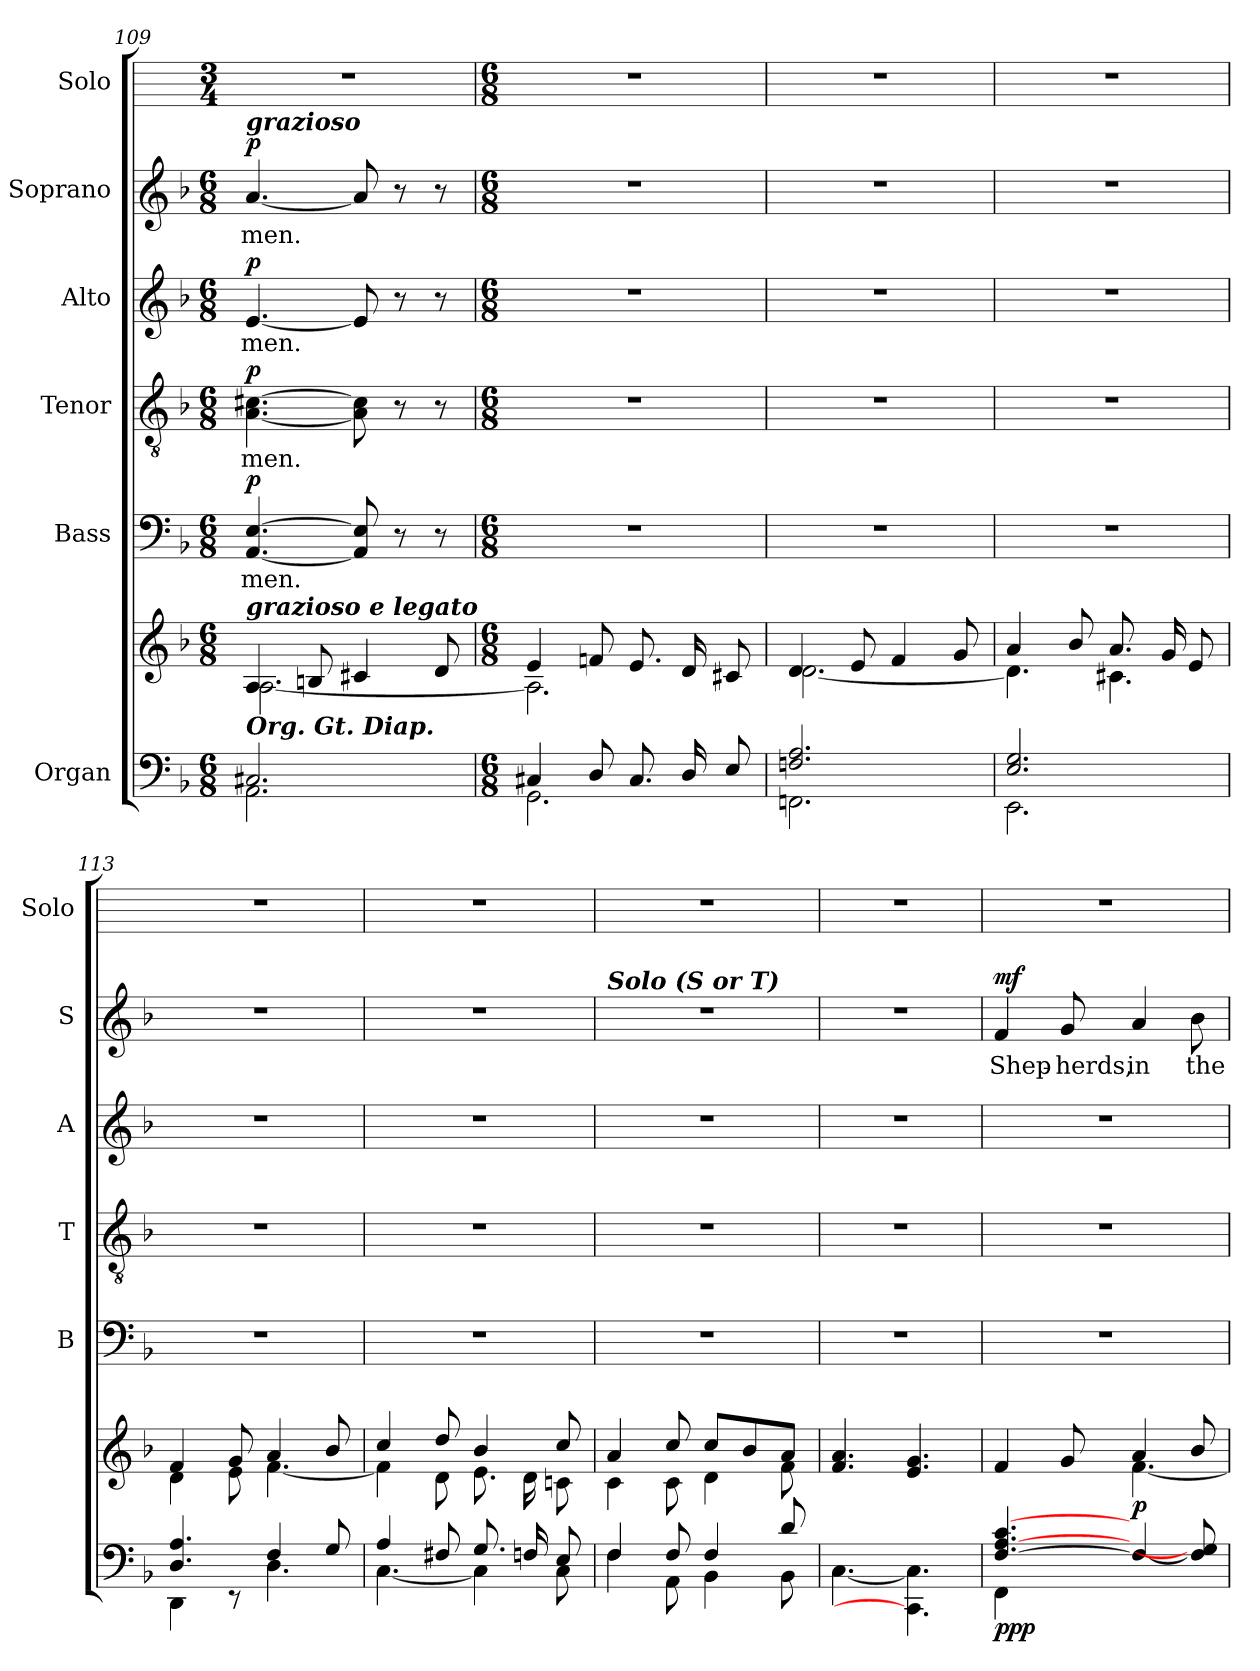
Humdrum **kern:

**kern	**kern	**dynam	**kern	**text	**dynam	**kern	**text	**dynam	**kern	**text	**dynam	**kern	**text	**dynam	**kern
*part6	*part6	*part6	*part5	*part5	*part5	*part4	*part4	*part4	*part3	*part3	*part3	*part2	*part2	*part2	*part1
*staff7	*staff6	*staff6/7	*staff5	*staff5	*staff5	*staff4	*staff4	*staff4	*staff3	*staff3	*staff3	*staff2	*staff2	*staff2	*staff1
*I"Organ	*	*	*I"Bass	*	*	*I"Tenor	*	*	*I"Alto	*	*	*I"Soprano	*	*	*I"Solo
*	*	*	*I'B	*	*	*I'T	*	*	*I'A	*	*	*I'S	*	*	*I'Solo
*clefF4	*clefG2	*	*clefF4	*	*	*clefGv2	*	*	*clefG2	*	*	*clefG2	*	*	*
*k[b-]	*k[b-]	*	*k[b-]	*	*	*k[b-]	*	*	*k[b-]	*	*	*k[b-]	*	*	*
*F:	*F:	*	*F:	*	*	*F:	*	*	*F:	*	*	*F:	*	*	*
*M6/8	*M6/8	*	*M6/8	*	*	*M6/8	*	*	*M6/8	*	*	*M6/8	*	*	*M3/4
=109	=109	=109	=109	=109	=109	=109	=109	=109	=109	=109	=109	=109	=109	=109	=109
*^	*^	*	*	*	*	*	*	*	*	*	*	*	*	*	*
!	!	!	!	!	!	!	!	!	!	!	!	!	!	!LO:TX:a:Bi:t=grazioso	!	!	!
!	!	!LO:TX:a:Bi:t=grazioso e legato	!	!	!	!	!	!	!	!	!	!	!	!	!	!	!
!LO:TX:a:Bi:t=Org. Gt. Diap.	!	!	!	!	!	!	!	!	!	!	!	!	!	!	!	!	!
!	!	!	!	!LO:DY:b=2	!	!LO:LY:b	!	!	!LO:LY:b	!	!	!LO:LY:b	!	!	!LO:LY:b	!	!
!	!	!	!	!LO:DY:n=1:b=2	!	!	!	!	!	!	!	!	!	!	!	!	!
!	!	!	!	!LO:DY:n=2:b	!	!	!LO:DY:b	!	!	!LO:DY:b	!	!	!LO:DY:b	!	!	!LO:DY:b	!
2.C#X/	2.AA\	4A	[2.A\	mf mf mf	[4.AA [4.E	men.	p	[4.A [4.c#X	men.	p	[4.e	men.	p	[4.a	men.	p	2.r
.	.	8Bn	.	.	.	.	.	.	.	.	.	.	.	.	.	.	.
.	.	4c#X	.	.	8AA] 8E]	.	.	8A] 8c#]	.	.	8e]	.	.	8a]	.	.	.
.	.	.	.	.	8r	.	.	8r	.	.	8r	.	.	8r	.	.	.
.	.	8d	.	.	8r	.	.	8r	.	.	8r	.	.	8r	.	.	.
!!LO:LB:g=z
=110	=110	=110	=110	=110	=110	=110	=110	=110	=110	=110	=110	=110	=110	=110	=110	=110	=110
*M6/8	*	*M6/8	*	*	*M6/8	*	*	*M6/8	*	*	*M6/8	*	*	*M6/8	*	*	*M6/8
!	!	!	!	!	!	!	!	!	!	!	!	!	!	!LO:N:vis=1	!	!	!
4C#X/	2.GG\	4e/	2.A\]	.	2.r	.	.	2.r	.	.	2.r	.	.	2.r	.	.	2.r
8D/	.	8fn/	.	.	.	.	.	.	.	.	.	.	.	.	.	.	.
8.C#/L	.	8.e/L	.	.	.	.	.	.	.	.	.	.	.	.	.	.	.
16D/L	.	16d/L	.	.	.	.	.	.	.	.	.	.	.	.	.	.	.
8E/J	.	8c#X/J	.	.	.	.	.	.	.	.	.	.	.	.	.	.	.
=111	=111	=111	=111	=111	=111	=111	=111	=111	=111	=111	=111	=111	=111	=111	=111	=111	=111
!	!	!	!	!	!	!	!	!	!	!	!	!	!	!LO:N:vis=1	!	!	!
2.Fn/ 2.A/	2.FFn\	4d/	[2.d\	.	2.r	.	.	2.r	.	.	2.r	.	.	2.r	.	.	2.r
.	.	8e/	.	.	.	.	.	.	.	.	.	.	.	.	.	.	.
.	.	4f/	.	.	.	.	.	.	.	.	.	.	.	.	.	.	.
.	.	8g/	.	.	.	.	.	.	.	.	.	.	.	.	.	.	.
=112	=112	=112	=112	=112	=112	=112	=112	=112	=112	=112	=112	=112	=112	=112	=112	=112	=112
!	!	!	!	!	!	!	!	!	!	!	!	!	!	!LO:N:vis=1	!	!	!
2.E/ 2.G/	2.EE\	4a/	4.d\]	.	2.r	.	.	2.r	.	.	2.r	.	.	2.r	.	.	2.r
.	.	8b-/	.	.	.	.	.	.	.	.	.	.	.	.	.	.	.
.	.	8.a/L	4.c#X\	.	.	.	.	.	.	.	.	.	.	.	.	.	.
.	.	16g/L	.	.	.	.	.	.	.	.	.	.	.	.	.	.	.
.	.	8e/J	.	.	.	.	.	.	.	.	.	.	.	.	.	.	.
=113	=113	=113	=113	=113	=113	=113	=113	=113	=113	=113	=113	=113	=113	=113	=113	=113	=113
!	!	!	!	!	!	!	!	!	!	!	!	!	!	!LO:N:vis=1	!	!	!
4.D/ 4.A/	4DD\	4f/	4d\	.	2.r	.	.	2.r	.	.	2.r	.	.	2.r	.	.	2.r
.	8r	8g/	8e\	.	.	.	.	.	.	.	.	.	.	.	.	.	.
4F/	4.D\	4a/	[4.f\	.	.	.	.	.	.	.	.	.	.	.	.	.	.
8G/	.	8b-/	.	.	.	.	.	.	.	.	.	.	.	.	.	.	.
=114	=114	=114	=114	=114	=114	=114	=114	=114	=114	=114	=114	=114	=114	=114	=114	=114	=114
!	!	!	!	!	!	!	!	!	!	!	!	!	!	!LO:N:vis=1	!	!	!
4A/	[4.C\	4cc/	4f\]	.	2.r	.	.	2.r	.	.	2.r	.	.	2.r	.	.	2.r
8F#X/	.	8dd/	8d\	.	.	.	.	.	.	.	.	.	.	.	.	.	.
8.G/L	4C\]	4b-/	8.e\L	.	.	.	.	.	.	.	.	.	.	.	.	.	.
16Fn/L	.	.	16d\L	.	.	.	.	.	.	.	.	.	.	.	.	.	.
8E/J	8C\	8cc/	8cn\J	.	.	.	.	.	.	.	.	.	.	.	.	.	.
=115	=115	=115	=115	=115	=115	=115	=115	=115	=115	=115	=115	=115	=115	=115	=115	=115	=115
!	!	!	!	!	!	!	!	!	!	!	!	!	!	!LO:TX:a:Bi:t=Solo (S or T)	!	!	!
!	!	!	!	!	!	!	!	!	!	!	!	!	!	!LO:N:vis=1	!	!	!
4F/	4F\	4a/	4c\	.	2.r	.	.	2.r	.	.	2.r	.	.	2.r	.	.	2.r
8F/	8AA\	8cc/	8c\	.	.	.	.	.	.	.	.	.	.	.	.	.	.
4F/	4BB-\	8cc/L	4d\	.	.	.	.	.	.	.	.	.	.	.	.	.	.
.	.	8b-/	.	.	.	.	.	.	.	.	.	.	.	.	.	.	.
8d/	8BB-\	8a/J	8f\	.	.	.	.	.	.	.	.	.	.	.	.	.	.
=116	=116	=116	=116	=116	=116	=116	=116	=116	=116	=116	=116	=116	=116	=116	=116	=116	=116
!	!	!	!	!LO:HP:b	!	!	!	!	!	!	!	!	!	!LO:N:vis=1	!	!	!
2.ryy	[4.C\	4.f/ 4.a/	2.ryy	>	2.r	.	.	2.r	.	.	2.r	.	.	2.r	.	.	2.r
.	4.CC\] 4.C\]	4.e/ 4.g/	.	.	.	.	.	.	.	.	.	.	.	.	.	.	.
*v	*v	*	*	*	*	*	*	*	*	*	*	*	*	*	*	*	*
*	*v	*v	*	*	*	*	*	*	*	*	*	*	*	*	*	*
.	.	]	.	.	.	.	.	.	.	.	.	.	.	.	.
=117	=117	=117	=117	=117	=117	=117	=117	=117	=117	=117	=117	=117	=117	=117	=117
*^	*^	*	*	*	*	*	*	*	*	*	*	*	*	*	*
!	!	!	!	!LO:DY:b=2	!	!	!	!	!	!	!	!	!	!	!LO:LY:b	!	!
!	!	!	!	!LO:DY:n=1:b=2	!	!	!	!	!	!	!	!	!	!	!	!	!
!	!	!	!	!LO:DY:n=2:b	!	!	!	!	!	!	!	!	!	!	!	!LO:DY:b	!
[4.F/ [4.A/ [4.c/	4FF\	4f/	4.ryy	p p p	2.r	.	.	2.r	.	.	2.r	.	.	4f	Shep-	mf	2.r
!	!	!	!	!	!	!	!	!	!	!	!	!	!	!	!LO:LY:b	!	!
.	2ryy	8g/	.	.	.	.	.	.	.	.	.	.	.	8g	-herds,	.	.
!	!	!	!	!LO:DY:n=3:b	!	!	!	!	!	!	!	!	!	!	!LO:LY:b	!	!
4F/_	.	4a/	[4.f\	p	.	.	.	.	.	.	.	.	.	4a	in	.	.
!	!	!	!	!	!	!	!	!	!	!	!	!	!	!	!LO:LY:b	!	!
8F/] 8G/]	.	8b-/	.	.	.	.	.	.	.	.	.	.	.	8b-	the	.	.
*v	*v	*	*	*	*	*	*	*	*	*	*	*	*	*	*	*	*
*	*v	*v	*	*	*	*	*	*	*	*	*	*	*	*	*	*
=	=	=	=	=	=	=	=	=	=	=	=	=	=	=	=
*-	*-	*-	*-	*-	*-	*-	*-	*-	*-	*-	*-	*-	*-	*-	*-
